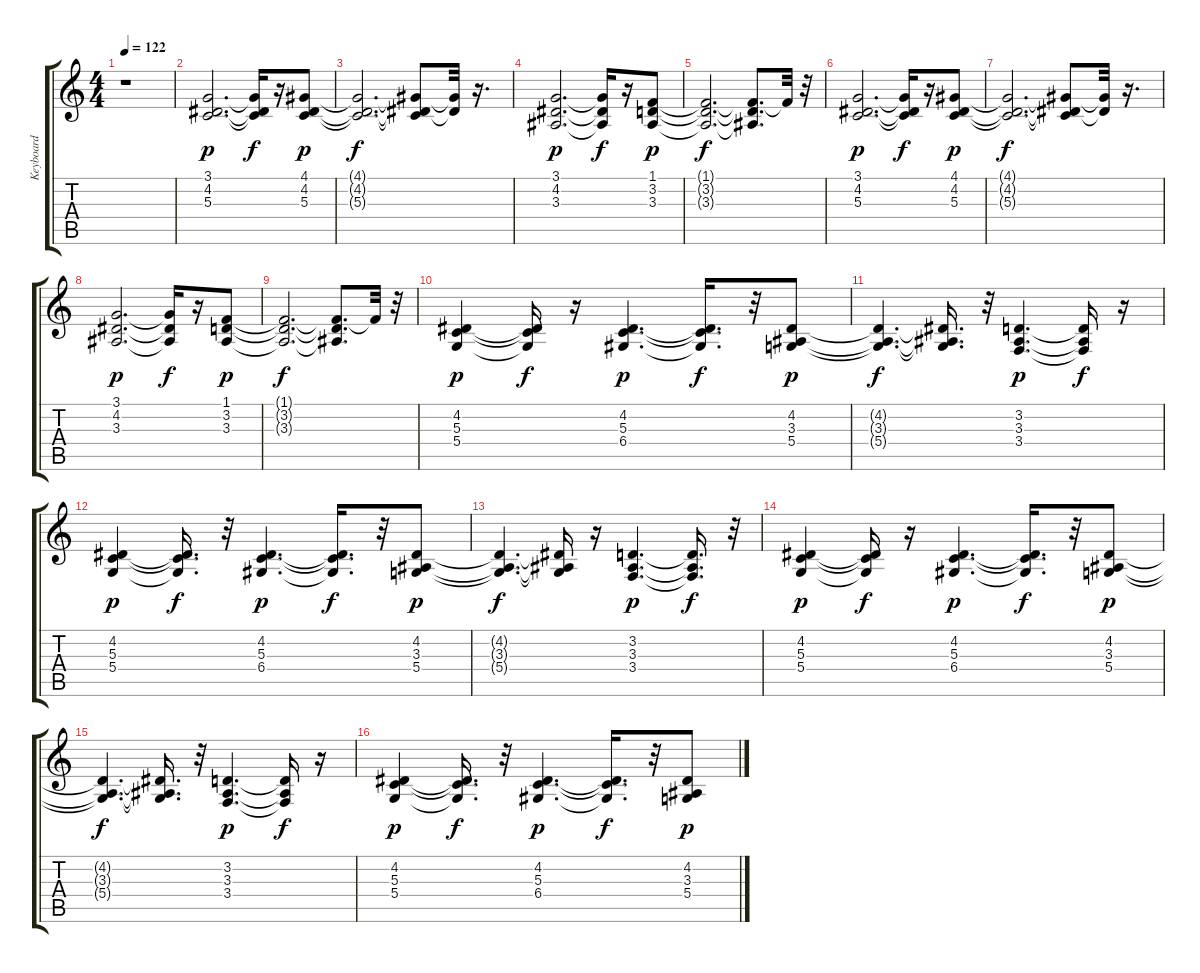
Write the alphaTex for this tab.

\track ("Keyboard" "Keyboard") {instrument synthstrings1}
\staff {score tabs}
\tuning (E4 B3 G3 D3 A2 E2) {hide}
\ts (4 4)
\tempo 122
\clef g2
\ks c
r.1{dy f} |
(3.1 4.2 5.3).2{d dy p} (3.1{t} 4.2{t} 5.3{t}).16{dy f} r.16 (4.1 4.2 5.3).8{dy p} |
(4.1{t} 4.2{t} 5.3{t}).2{d dy f} (4.1{t} 4.2{t} 5.3{t}).8 (4.1{t} 4.2{t}).32 r.16{d} |
(3.1 4.2 3.3).2{d dy p} (3.1{t} 4.2{t} 3.3{t}).16{dy f} r.16 (1.1 3.2 3.3).8{dy p} |
(1.1{t} 3.2{t} 3.3{t}).2{d dy f} (1.1{t} 3.2{t} 3.3{t}).8{d} 1.1{t}.32 r.32 |
(3.1 4.2 5.3).2{d dy p} (3.1{t} 4.2{t} 5.3{t}).16{dy f} r.16 (4.1 4.2 5.3).8{dy p} |
(4.1{t} 4.2{t} 5.3{t}).2{d dy f} (4.1{t} 4.2{t} 5.3{t}).8 (4.1{t} 4.2{t}).32 r.16{d} |
(3.1 4.2 3.3).2{d dy p} (3.1{t} 4.2{t} 3.3{t}).16{dy f} r.16 (1.1 3.2 3.3).8{dy p} |
(1.1{t} 3.2{t} 3.3{t}).2{d dy f} (1.1{t} 3.2{t} 3.3{t}).8{d} 1.1{t}.32 r.32 |
(4.2 5.3 5.4).4{dy p} (4.2{t} 5.3{t} 5.4{t}).16{dy f} r.16 (4.2 5.3 6.4).4{d dy p} (4.2{t} 5.3{t} 6.4{t}).16{d dy f} r.32 (4.2 3.3 5.4).8{dy p} |
(4.2{t} 3.3{t} 5.4{t}).4{d dy f} (4.2{t} 3.3{t} 5.4{t}).16{d} r.32 (3.2 3.3 3.4).4{d dy p} (3.2{t} 3.3{t} 3.4{t}).16{dy f} r.16 |
(4.2 5.3 5.4).4{dy p} (4.2{t} 5.3{t} 5.4{t}).16{d dy f} r.32 (4.2 5.3 6.4).4{d dy p} (4.2{t} 5.3{t} 6.4{t}).16{d dy f} r.32 (4.2 3.3 5.4).8{dy p} |
(4.2{t} 3.3{t} 5.4{t}).4{d dy f} (4.2{t} 3.3{t} 5.4{t}).16 r.16 (3.2 3.3 3.4).4{d dy p} (3.2{t} 3.3{t} 3.4{t}).16{d dy f} r.32 |
(4.2 5.3 5.4).4{dy p} (4.2{t} 5.3{t} 5.4{t}).16{dy f} r.16 (4.2 5.3 6.4).4{d dy p} (4.2{t} 5.3{t} 6.4{t}).16{d dy f} r.32 (4.2 3.3 5.4).8{dy p} |
(4.2{t} 3.3{t} 5.4{t}).4{d dy f} (4.2{t} 3.3{t} 5.4{t}).16{d} r.32 (3.2 3.3 3.4).4{d dy p} (3.2{t} 3.3{t} 3.4{t}).16{dy f} r.16 |
(4.2 5.3 5.4).4{dy p} (4.2{t} 5.3{t} 5.4{t}).16{d dy f} r.32 (4.2 5.3 6.4).4{d dy p} (4.2{t} 5.3{t} 6.4{t}).16{d dy f} r.32 (4.2 3.3 5.4).8{dy p}
